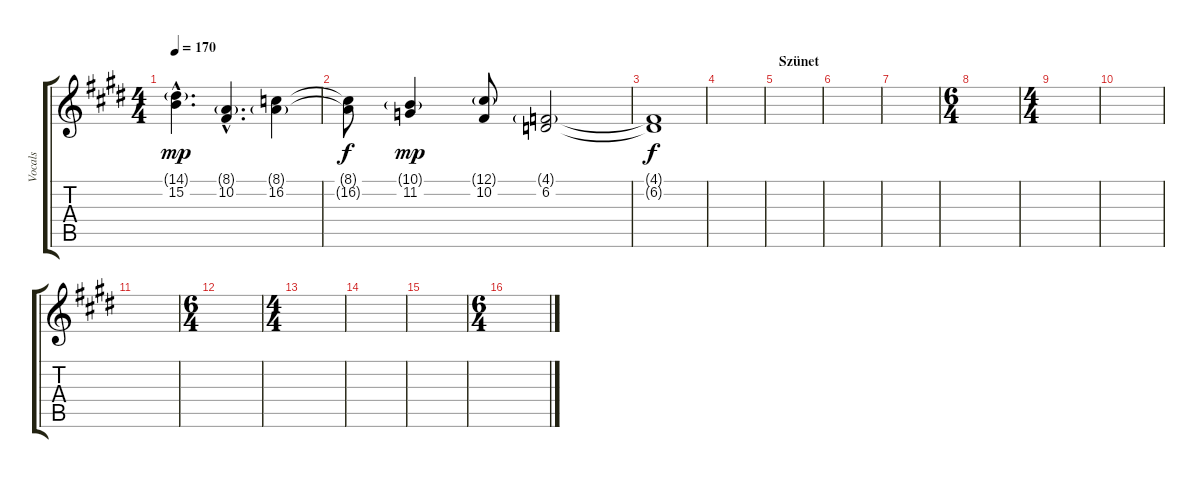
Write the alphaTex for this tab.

\track ("Vocals" "Vocals") {instrument englishhorn}
\staff {score tabs}
\tuning (Db4 Ab3 E3 B2 Gb2 Db2) {hide}
\ts (4 4)
\tempo 170
\clef g2
\ks c#minor
(14.1{g hac} 15.2{hac}).4{d dy mp} (8.1{g hac} 10.2{hac}).4{d} (8.1{g} 16.2).4 |
(8.1{t} 16.2{t}).8{dy f} (10.1{g} 11.2).4{dy mp} (12.1{g} 10.2).8 (4.1{g} 6.2).2 |
(4.1{t} 6.2{t}).1{dy f} |
|
\section ("" "Szünet")
|
|
|
\ts (6 4)
|
\ts (4 4)
|
|
|
\ts (6 4)
|
\ts (4 4)
|
|
|
\ts (6 4)
